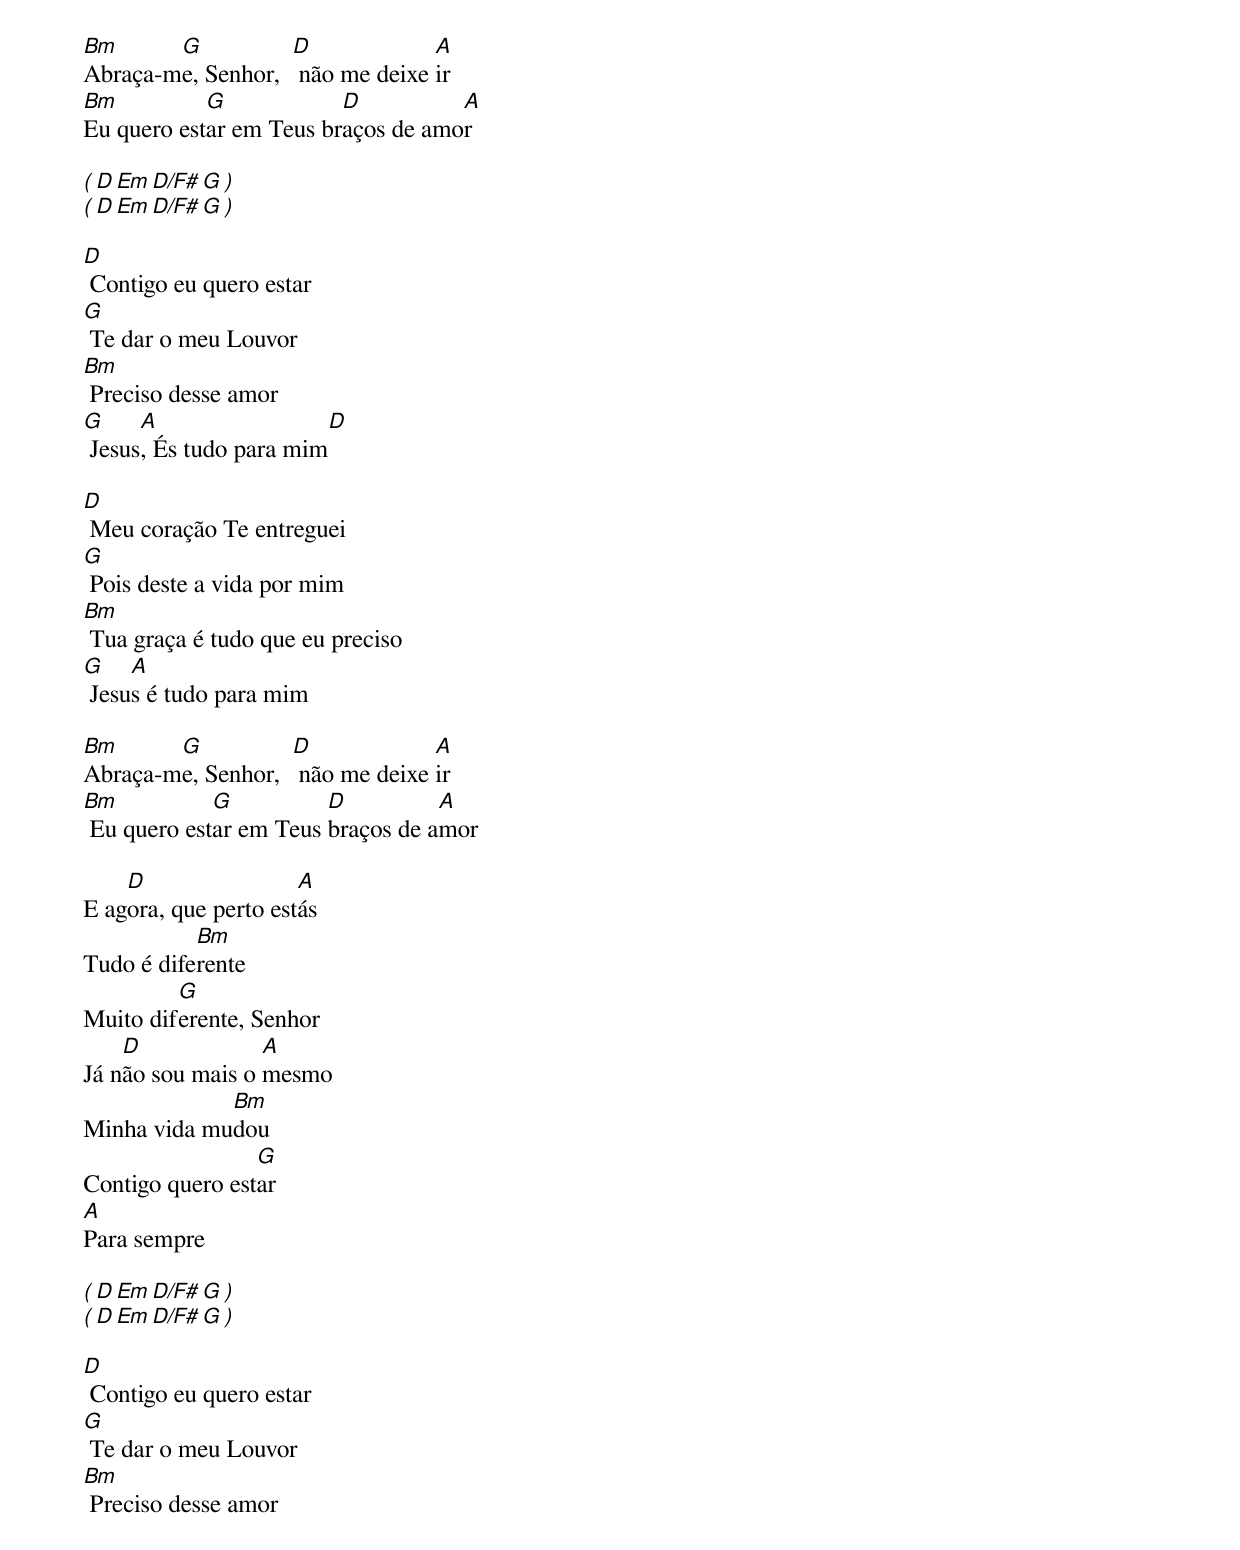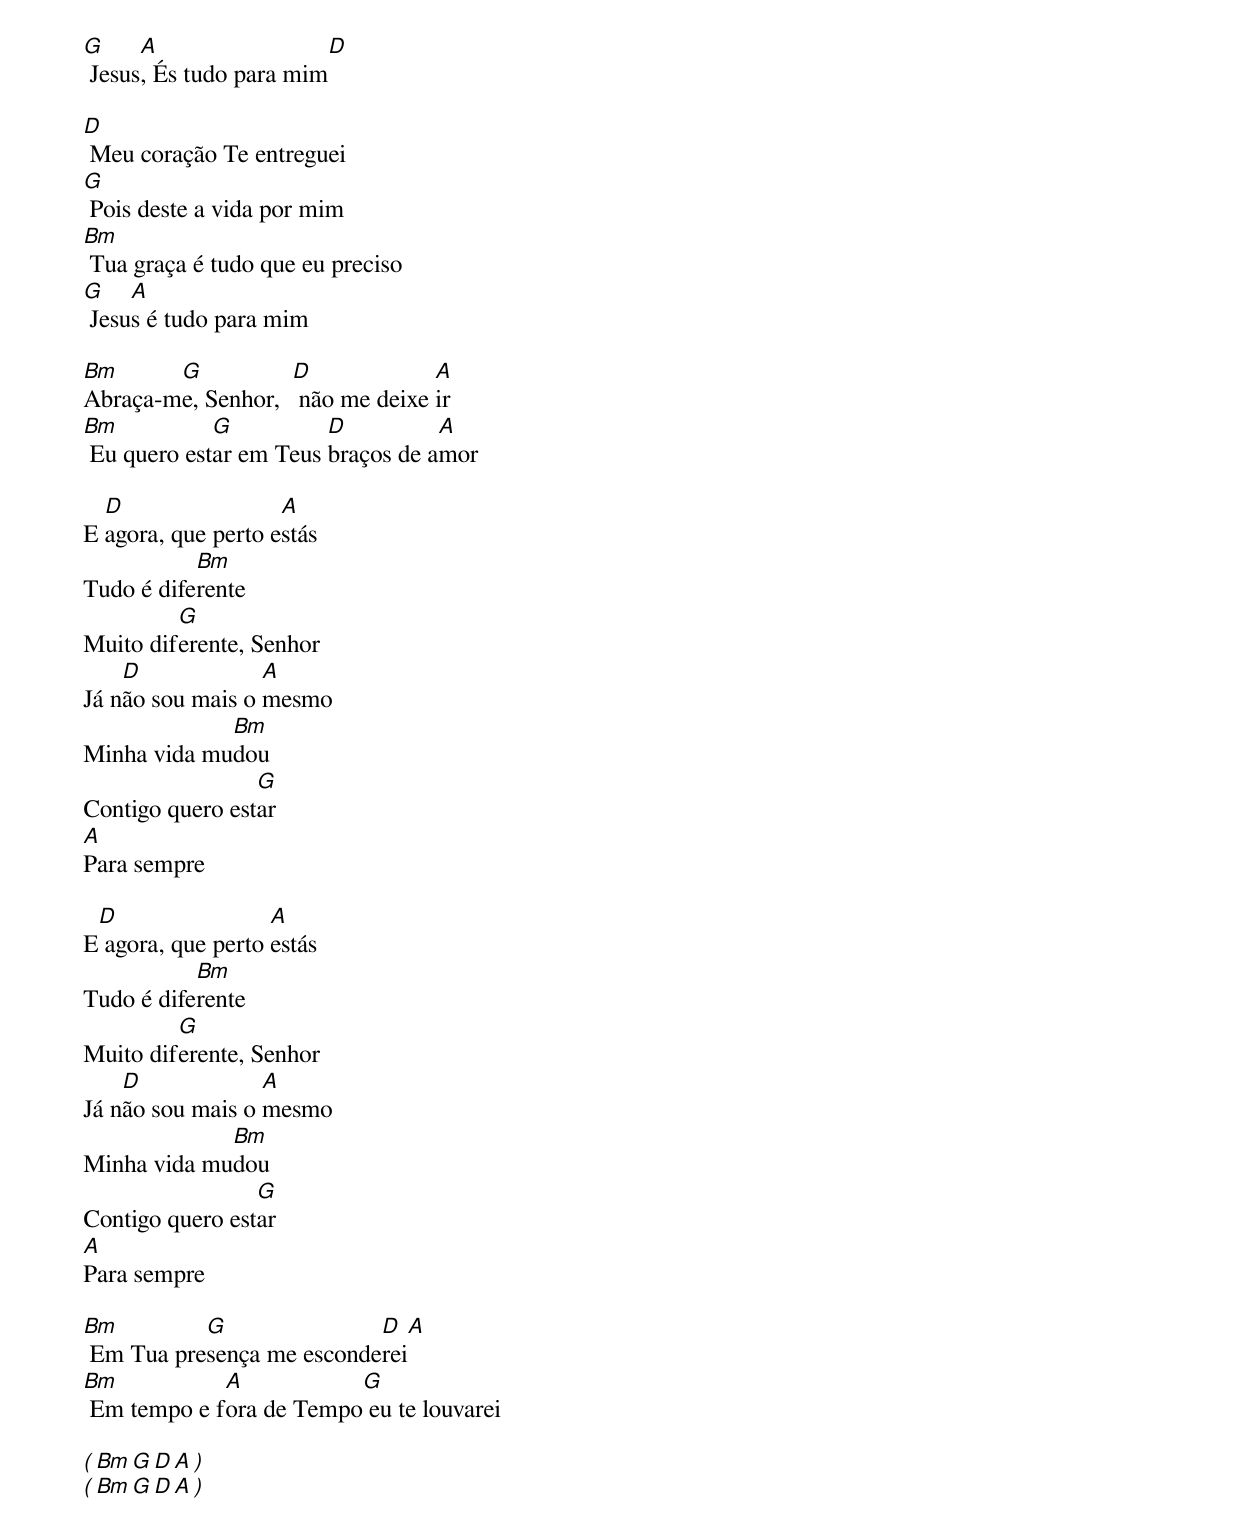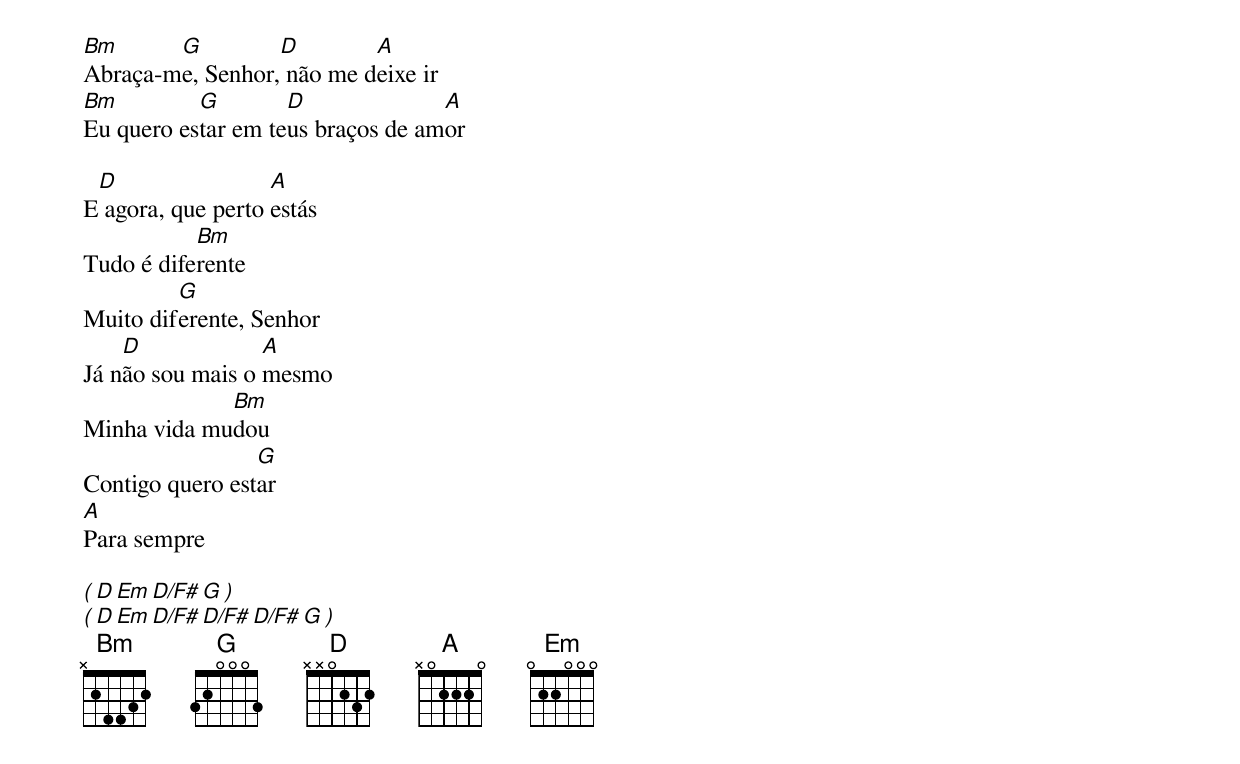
Bm      G           D             A
Abraça-me, Senhor,   não me deixe ir
Bm          G            D          A
Eu quero estar em Teus braços de amor

( D  Em  D/F#  G )
( D  Em  D/F#  G )

D
 Contigo eu quero estar
G
 Te dar o meu Louvor
Bm
 Preciso desse amor
G     A                 D
 Jesus, És tudo para mim

D
 Meu coração Te entreguei
G
 Pois deste a vida por mim
Bm
 Tua graça é tudo que eu preciso
G    A
 Jesus é tudo para mim

Bm      G           D             A
Abraça-me, Senhor,   não me deixe ir
Bm           G          D          A
 Eu quero estar em Teus braços de amor

    D                 A
E agora, que perto estás
           Bm
Tudo é diferente
         G
Muito diferente, Senhor
    D             A
Já não sou mais o mesmo
             Bm
Minha vida mudou
                 G
Contigo quero estar
A
Para sempre

( D  Em  D/F#  G )
( D  Em  D/F#  G )

D
 Contigo eu quero estar
G
 Te dar o meu Louvor
Bm
 Preciso desse amor
G     A                 D
 Jesus, És tudo para mim

D
 Meu coração Te entreguei
G
 Pois deste a vida por mim
Bm
 Tua graça é tudo que eu preciso
G    A
 Jesus é tudo para mim

Bm      G           D             A
Abraça-me, Senhor,   não me deixe ir
Bm           G          D          A
 Eu quero estar em Teus braços de amor

  D                 A
E agora, que perto estás
           Bm
Tudo é diferente
         G
Muito diferente, Senhor
    D             A
Já não sou mais o mesmo
             Bm
Minha vida mudou
                 G
Contigo quero estar
A
Para sempre

 D                 A
E agora, que perto estás
           Bm
Tudo é diferente
         G
Muito diferente, Senhor
    D             A
Já não sou mais o mesmo
             Bm
Minha vida mudou
                 G
Contigo quero estar
A
Para sempre

Bm         G               D     A
 Em Tua presença me esconderei
Bm           A           G
 Em tempo e fora de Tempo eu te louvarei

( Bm  G  D  A )
( Bm  G  D  A )

Bm      G         D        A
Abraça-me, Senhor, não me deixe ir
Bm         G        D              A
Eu quero estar em teus braços de amor

 D                 A
E agora, que perto estás
           Bm
Tudo é diferente
         G
Muito diferente, Senhor
    D             A
Já não sou mais o mesmo
             Bm
Minha vida mudou
                 G
Contigo quero estar
A
Para sempre

( D  Em  D/F#  G )
( D  Em  D/F#  D/F#  D/F#  G )
